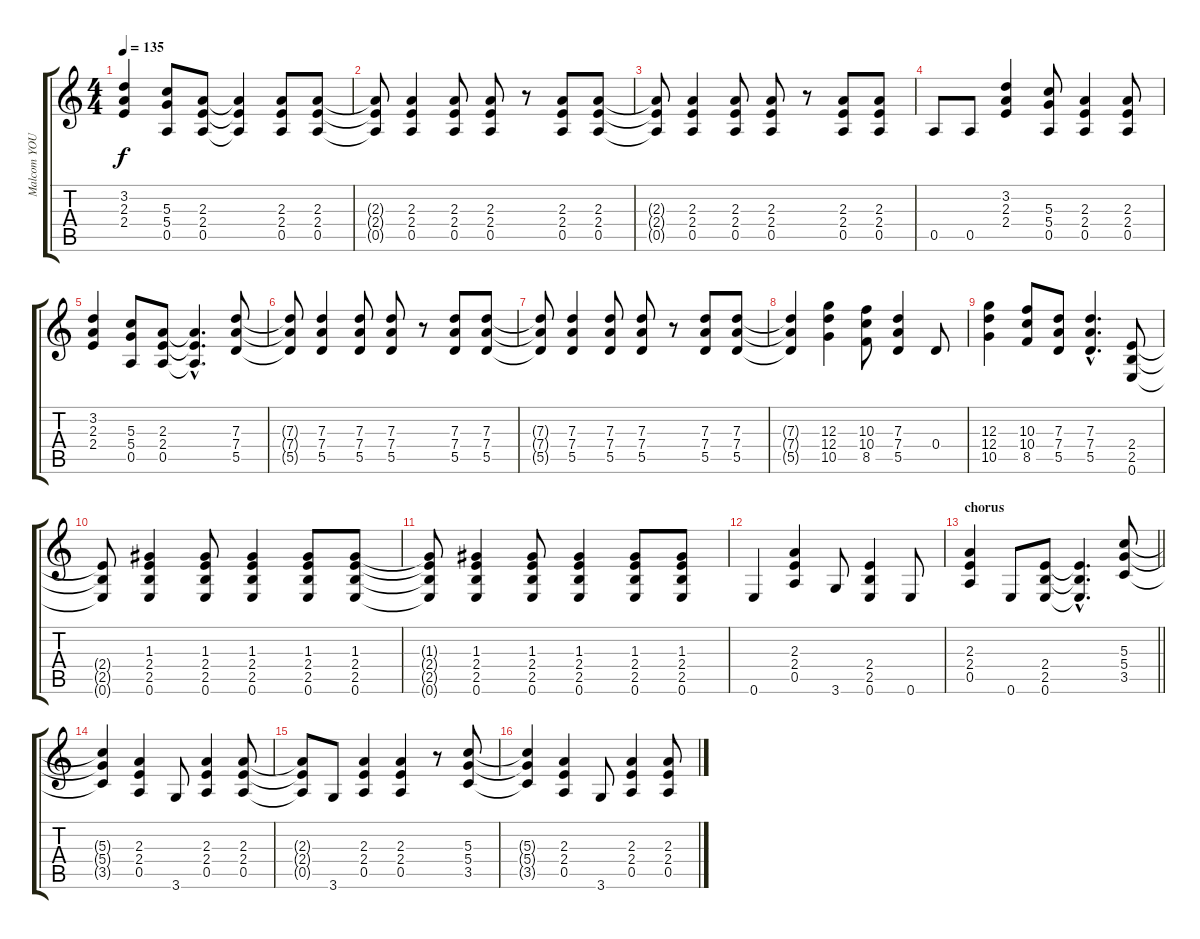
\track ("Malcom YOUNG (Rythm Guitar)" "Malcom YOU") {instrument overdrivenguitar}
\staff {score tabs}
\tuning (E4 B3 G3 D3 A2 E2) {hide}
\ts (4 4)
\tempo 135
\clef g2
\ks c
(3.2 2.3 2.4).4{dy f} (5.3 5.4 0.5).8 (2.3 2.4 0.5).8 (2.3{t} 2.4{t} 0.5{t}).4 (2.3 2.4 0.5).8 (2.3 2.4 0.5).8 |
(2.3{t} 2.4{t} 0.5{t}).8 (2.3 2.4 0.5).4 (2.3 2.4 0.5).8 (2.3 2.4 0.5).8 r.8 (2.3 2.4 0.5).8 (2.3 2.4 0.5).8 |
(2.3{t} 2.4{t} 0.5{t}).8 (2.3 2.4 0.5).4 (2.3 2.4 0.5).8 (2.3 2.4 0.5).8 r.8 (2.3 2.4 0.5).8 (2.3 2.4 0.5).8 |
0.5.8 0.5.8 (3.2 2.3 2.4).4 (5.3 5.4 0.5).8 (2.3 2.4 0.5).4 (2.3 2.4 0.5).8 |
(3.2 2.3 2.4).4 (5.3 5.4 0.5).8 (2.3 2.4 0.5).8 (2.3{hac t} 2.4{hac t} 0.5{hac t}).4{d} (7.3 7.4 5.5).8 |
(7.3{t} 7.4{t} 5.5{t}).8 (7.3 7.4 5.5).4 (7.3 7.4 5.5).8 (7.3 7.4 5.5).8 r.8 (7.3 7.4 5.5).8 (7.3 7.4 5.5).8 |
(7.3{t} 7.4{t} 5.5{t}).8 (7.3 7.4 5.5).4 (7.3 7.4 5.5).8 (7.3 7.4 5.5).8 r.8 (7.3 7.4 5.5).8 (7.3 7.4 5.5).8 |
(7.3{t} 7.4{t} 5.5{t}).4 (12.3 12.4 10.5).4 (10.3 10.4 8.5).8 (7.3 7.4 5.5).4 0.4.8 |
(12.3 12.4 10.5).4 (10.3 10.4 8.5).8 (7.3 7.4 5.5).8 (7.3{hac} 7.4{hac} 5.5{hac}).4{d} (2.4 2.5 0.6).8 |
(2.4{t} 2.5{t} 0.6{t}).8 (1.3 2.4 2.5 0.6).4 (1.3 2.4 2.5 0.6).8 (1.3 2.4 2.5 0.6).4 (1.3 2.4 2.5 0.6).8 (1.3 2.4 2.5 0.6).8 |
(1.3{t} 2.4{t} 2.5{t} 0.6{t}).8 (1.3 2.4 2.5 0.6).4 (1.3 2.4 2.5 0.6).8 (1.3 2.4 2.5 0.6).4 (1.3 2.4 2.5 0.6).8 (1.3 2.4 2.5 0.6).8 |
0.6.4 (2.3 2.4 0.5).4 3.6.8 (2.4 2.5 0.6).4 0.6.8 |
\section ("" "chorus")
\barLineRight lightlight
(2.3 2.4 0.5).4 0.6.8 (2.4 2.5 0.6).8 (2.4{hac t} 2.5{hac t} 0.6{hac t}).4{d} (5.3 5.4 3.5).8 |
(5.3{t} 5.4{t} 3.5{t}).4 (2.3 2.4 0.5).4 3.6.8 (2.3 2.4 0.5).4 (2.3 2.4 0.5).8 |
(2.3{t} 2.4{t} 0.5{t}).8 3.6.8 (2.3 2.4 0.5).4 (2.3 2.4 0.5).4 r.8 (5.3 5.4 3.5).8 |
(5.3{t} 5.4{t} 3.5{t}).4 (2.3 2.4 0.5).4 3.6.8 (2.3 2.4 0.5).4 (2.3 2.4 0.5).8
